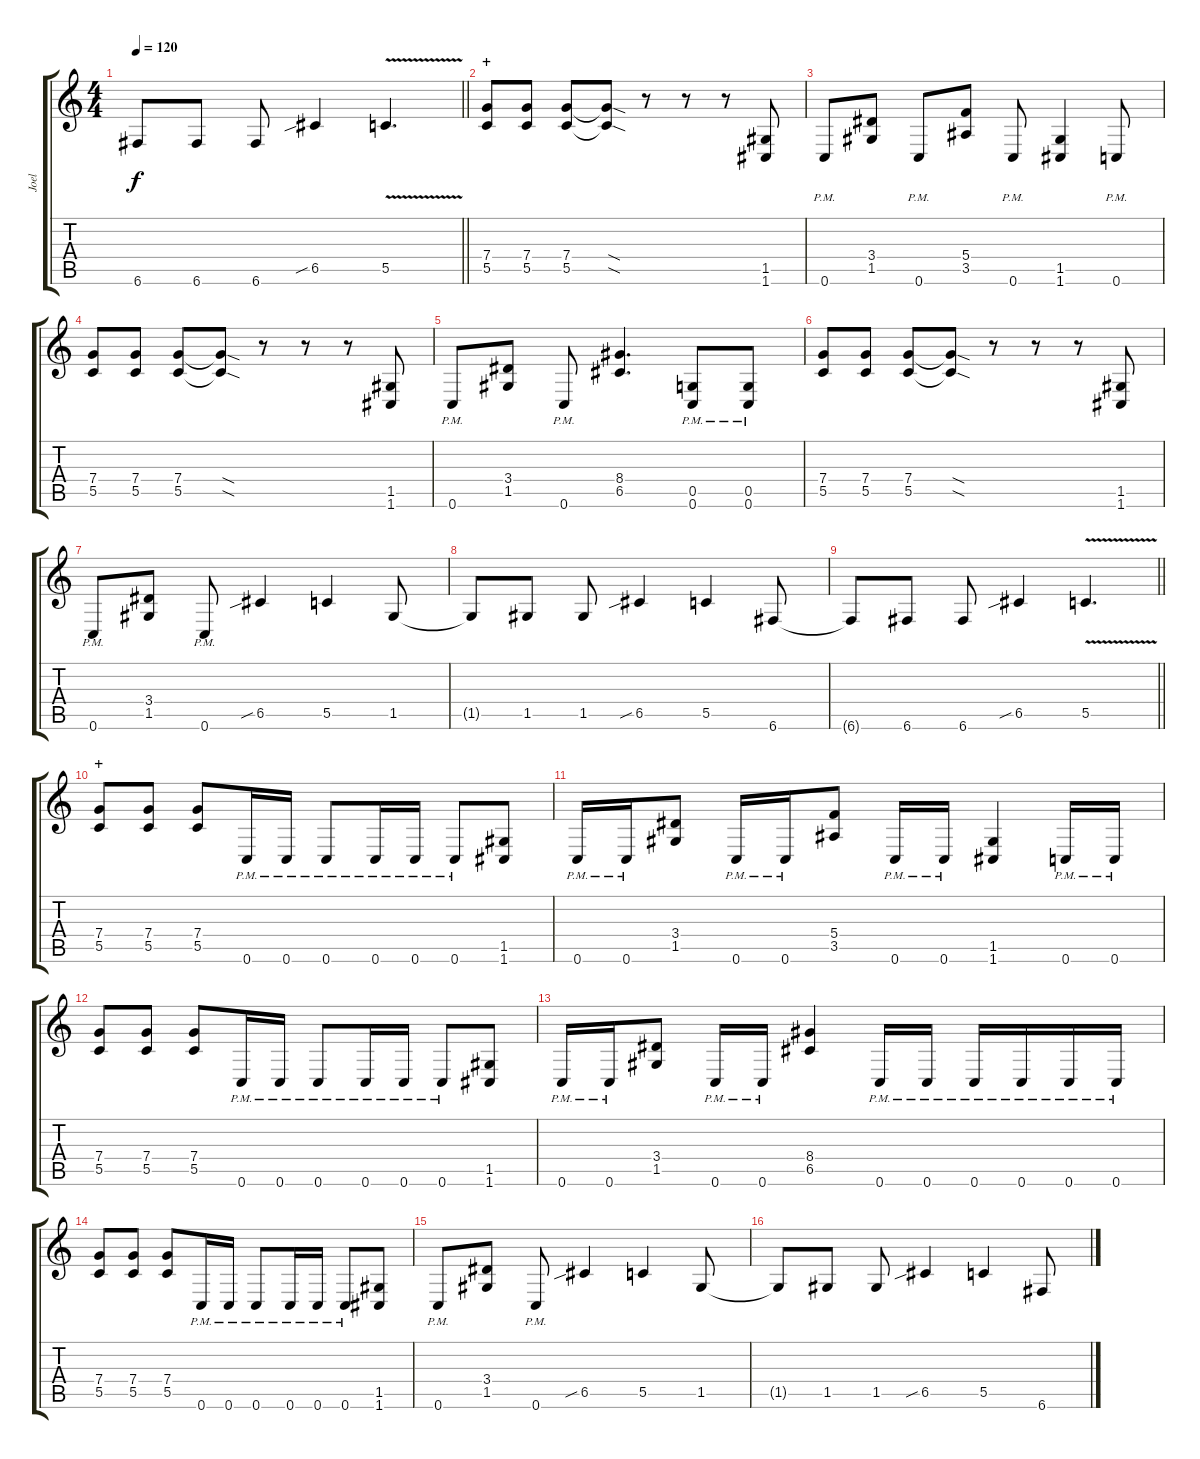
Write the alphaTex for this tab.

\track ("Joel" "Joel") {instrument distortionguitar}
\staff {score tabs}
\tuning (D4 A3 F3 C3 G2 C2) {hide}
\ts (4 4)
\tempo 120
\clef g2
\barLineRight lightlight
\ks c
6.6{t}.8{dy f} 6.6.8 6.6.8 6.5{sib}.4 5.5{v}.4{d} |
\section ("" "+")
(7.4 5.5).8 (7.4 5.5).8 (7.4 5.5).8 (7.4{sod t} 5.5{sod t}).8 r.8 r.8 r.8 (1.5 1.6).8 |
0.6{pm}.8 (3.4 1.5).8 0.6{pm}.8 (5.4 3.5).8 0.6{pm}.8 (1.5 1.6).4 0.6{pm}.8 |
(7.4 5.5).8 (7.4 5.5).8 (7.4 5.5).8 (7.4{sod t} 5.5{sod t}).8 r.8 r.8 r.8 (1.5 1.6).8 |
0.6{pm}.8 (3.4 1.5).8 0.6{pm}.8 (8.4 6.5).4{d} (0.5{pm} 0.6{pm}).8 (0.5{pm} 0.6{pm}).8 |
(7.4 5.5).8 (7.4 5.5).8 (7.4 5.5).8 (7.4{sod t} 5.5{sod t}).8 r.8 r.8 r.8 (1.5 1.6).8 |
0.6{pm}.8 (3.4 1.5).8 0.6{pm}.8 6.5{sib}.4 5.5.4 1.5.8 |
1.5{t}.8 1.5.8 1.5.8 6.5{sib}.4 5.5.4 6.6.8 |
\barLineRight lightlight
6.6{t}.8 6.6.8 6.6.8 6.5{sib}.4 5.5{v}.4{d} |
\section ("" "+")
(7.4 5.5).8 (7.4 5.5).8 (7.4 5.5).8 0.6{pm}.16 0.6{pm}.16 0.6{pm}.8 0.6{pm}.16 0.6{pm}.16 0.6{pm}.8 (1.5 1.6).8 |
0.6{pm}.16 0.6{pm}.16 (3.4 1.5).8 0.6{pm}.16 0.6{pm}.16 (5.4 3.5).8 0.6{pm}.16 0.6{pm}.16 (1.5 1.6).4 0.6{pm}.16 0.6{pm}.16 |
(7.4 5.5).8 (7.4 5.5).8 (7.4 5.5).8 0.6{pm}.16 0.6{pm}.16 0.6{pm}.8 0.6{pm}.16 0.6{pm}.16 0.6{pm}.8 (1.5 1.6).8 |
0.6{pm}.16 0.6{pm}.16 (3.4 1.5).8 0.6{pm}.16 0.6{pm}.16 (8.4 6.5).4 0.6{pm}.16 0.6{pm}.16 0.6{pm}.16 0.6{pm}.16 0.6{pm}.16 0.6{pm}.16 |
(7.4 5.5).8 (7.4 5.5).8 (7.4 5.5).8 0.6{pm}.16 0.6{pm}.16 0.6{pm}.8 0.6{pm}.16 0.6{pm}.16 0.6{pm}.8 (1.5 1.6).8 |
0.6{pm}.8 (3.4 1.5).8 0.6{pm}.8 6.5{sib}.4 5.5.4 1.5.8 |
1.5{t}.8 1.5.8 1.5.8 6.5{sib}.4 5.5.4 6.6.8
